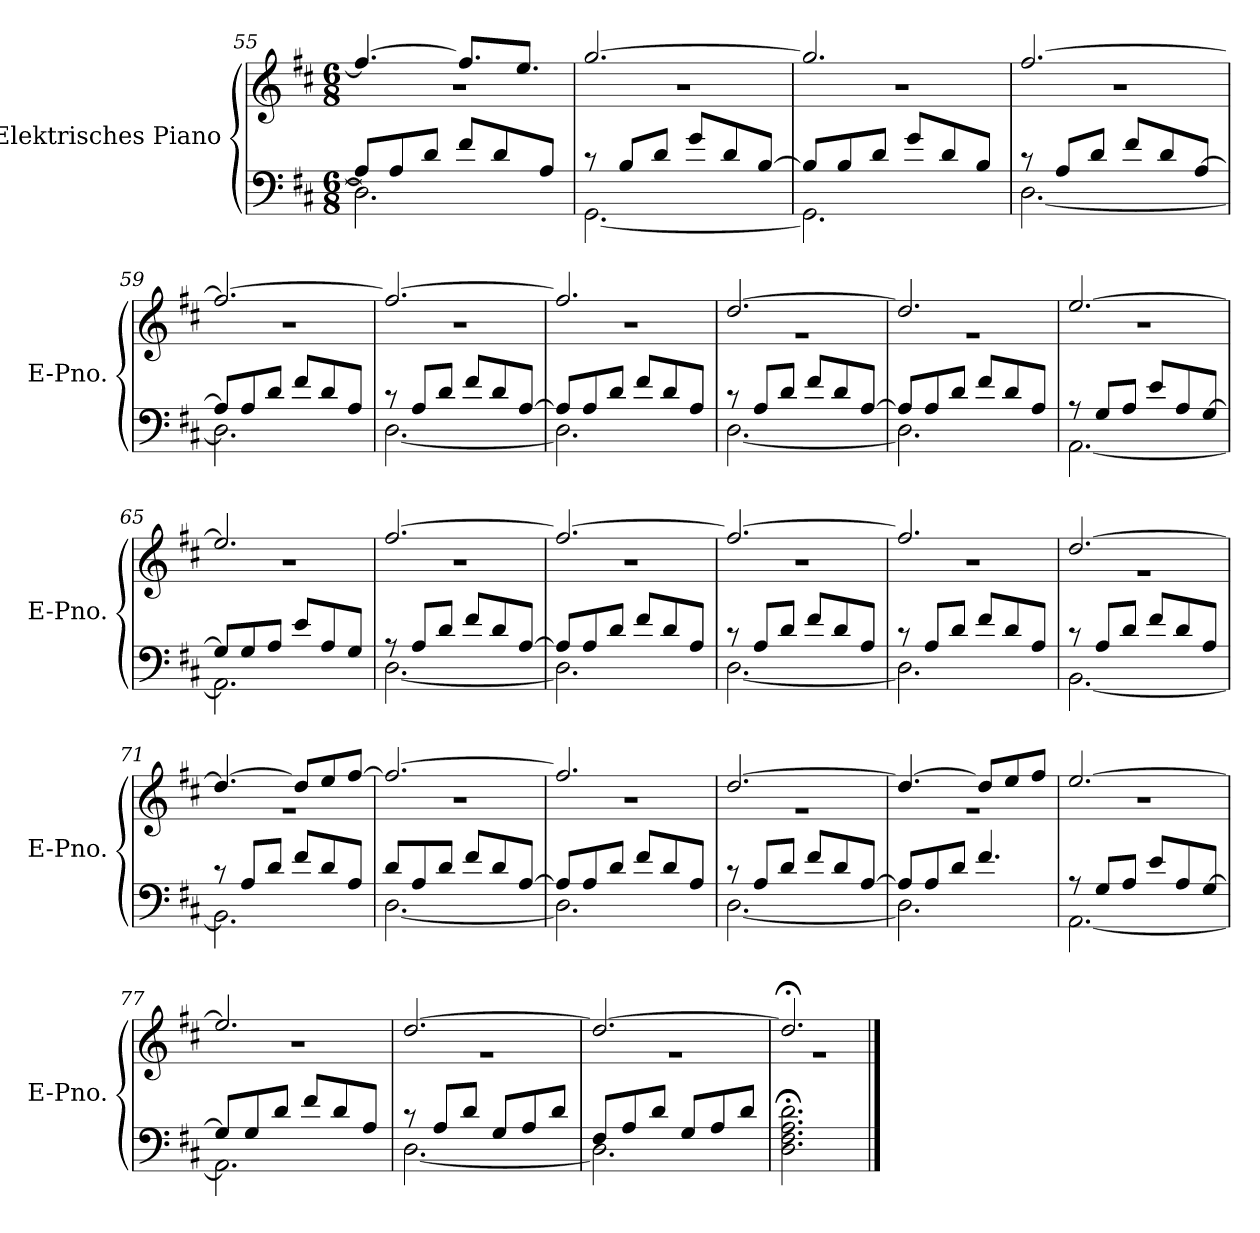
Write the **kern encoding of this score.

**kern	**kern
*part1	*part1
*staff2	*staff1
*I"Elektrisches Piano	*
*I'E-Pno.	*
*clefF4	*clefG2
*k[f#c#]	*k[f#c#]
*M6/8	*M6/8
=55	=55
*^	*^
8A/L]	2.D\]	4.ff#/_	2.r
8A/	.	.	.
8d/J	.	.	.
8f#/L	.	8.ff#/L]	.
8d/	.	.	.
.	.	8.ee/J	.
8A/J	.	.	.
!!LO:LB:g=z	!!
=56	=56	=56	=56
8r	[2.GG\	[2.gg/	2.r
8B/L	.	.	.
8d/J	.	.	.
8g/L	.	.	.
8d/	.	.	.
[8B/J	.	.	.
=57	=57	=57	=57
8B/L]	2.GG\]	2.gg/]	2.r
8B/	.	.	.
8d/J	.	.	.
8g/L	.	.	.
8d/	.	.	.
8B/J	.	.	.
=58	=58	=58	=58
8r	[2.D\	[2.ff#/	2.r
8A/L	.	.	.
8d/J	.	.	.
8f#/L	.	.	.
8d/	.	.	.
[8A/J	.	.	.
=59	=59	=59	=59
8A/L]	2.D\]	2.ff#/_	2.r
8A/	.	.	.
8d/J	.	.	.
8f#/L	.	.	.
8d/	.	.	.
8A/J	.	.	.
!!LO:LB:g=z	!!
=60	=60	=60	=60
8r	[2.D\	2.ff#/_	2.r
8A/L	.	.	.
8d/J	.	.	.
8f#/L	.	.	.
8d/	.	.	.
[8A/J	.	.	.
=61	=61	=61	=61
8A/L]	2.D\]	2.ff#/]	2.r
8A/	.	.	.
8d/J	.	.	.
8f#/L	.	.	.
8d/	.	.	.
8A/J	.	.	.
=62	=62	=62	=62
8r	[2.D\	[2.dd/	2.r
8A/L	.	.	.
8d/J	.	.	.
8f#/L	.	.	.
8d/	.	.	.
[8A/J	.	.	.
=63	=63	=63	=63
8A/L]	2.D\]	2.dd/]	2.r
8A/	.	.	.
8d/J	.	.	.
8f#/L	.	.	.
8d/	.	.	.
8A/J	.	.	.
!!LO:PB:g=z	!!
=64	=64	=64	=64
8r	[2.AA\	[2.ee/	2.r
8G/L	.	.	.
8A/J	.	.	.
8e/L	.	.	.
8A/	.	.	.
[8G/J	.	.	.
=65	=65	=65	=65
8G/L]	2.AA\]	2.ee/]	2.r
8G/	.	.	.
8A/J	.	.	.
8e/L	.	.	.
8A/	.	.	.
8G/J	.	.	.
=66	=66	=66	=66
8r	[2.D\	[2.ff#/	2.r
8A/L	.	.	.
8d/J	.	.	.
8f#/L	.	.	.
8d/	.	.	.
[8A/J	.	.	.
=67	=67	=67	=67
8A/L]	2.D\]	2.ff#/_	2.r
8A/	.	.	.
8d/J	.	.	.
8f#/L	.	.	.
8d/	.	.	.
8A/J	.	.	.
!!LO:LB:g=z	!!
=68	=68	=68	=68
8r	[2.D\	2.ff#/_	2.r
8A/L	.	.	.
8d/J	.	.	.
8f#/L	.	.	.
8d/	.	.	.
8A/J	.	.	.
=69	=69	=69	=69
8r	2.D\]	2.ff#/]	2.r
8A/L	.	.	.
8d/J	.	.	.
8f#/L	.	.	.
8d/	.	.	.
8A/J	.	.	.
=70	=70	=70	=70
8r	[2.BB\	[2.dd/	2.r
8A/L	.	.	.
8d/J	.	.	.
8f#/L	.	.	.
8d/	.	.	.
8A/J	.	.	.
=71	=71	=71	=71
8r	2.BB\]	4.dd/_	2.r
8A/L	.	.	.
8d/J	.	.	.
8f#/L	.	8dd/L]	.
8d/	.	8ee/	.
8A/J	.	[8ff#/J	.
!!LO:LB:g=z	!!
=72	=72	=72	=72
8d/L	[2.D\	2.ff#/_	2.r
8A/	.	.	.
8d/J	.	.	.
8f#/L	.	.	.
8d/	.	.	.
[8A/J	.	.	.
=73	=73	=73	=73
8A/L]	2.D\]	2.ff#/]	2.r
8A/	.	.	.
8d/J	.	.	.
8f#/L	.	.	.
8d/	.	.	.
8A/J	.	.	.
=74	=74	=74	=74
8r	[2.D\	[2.dd/	2.r
8A/L	.	.	.
8d/J	.	.	.
8f#/L	.	.	.
8d/	.	.	.
[8A/J	.	.	.
=75	=75	=75	=75
8A/L]	2.D\]	4.dd/_	2.r
8A/	.	.	.
8d/J	.	.	.
4.f#/	.	8dd/L]	.
.	.	8ee/	.
.	.	8ff#/J	.
!!LO:LB:g=z	!!
=76	=76	=76	=76
8r	[2.AA\	[2.ee/	2.r
8G/L	.	.	.
8A/J	.	.	.
8e/L	.	.	.
8A/	.	.	.
[8G/J	.	.	.
=77	=77	=77	=77
8G/L]	2.AA\]	2.ee/]	2.r
8G/	.	.	.
8d/J	.	.	.
8f#/L	.	.	.
8d/	.	.	.
8A/J	.	.	.
=78	=78	=78	=78
8r	[2.D\	[2.dd/	2.r
8A/L	.	.	.
8d/J	.	.	.
8G/L	.	.	.
8A/	.	.	.
8d/J	.	.	.
=79	=79	=79	=79
8F#/L	2.D\]	2.dd/_	2.r
8A/	.	.	.
8d/J	.	.	.
8G/L	.	.	.
8A/	.	.	.
8d/J	.	.	.
*v	*v	*	*
=80	=80	=80
2.D\;< 2.F#\;< 2.A\;< 2.d\;<	2.dd;</]	2.r
*	*v	*v
==	==
*-	*-
